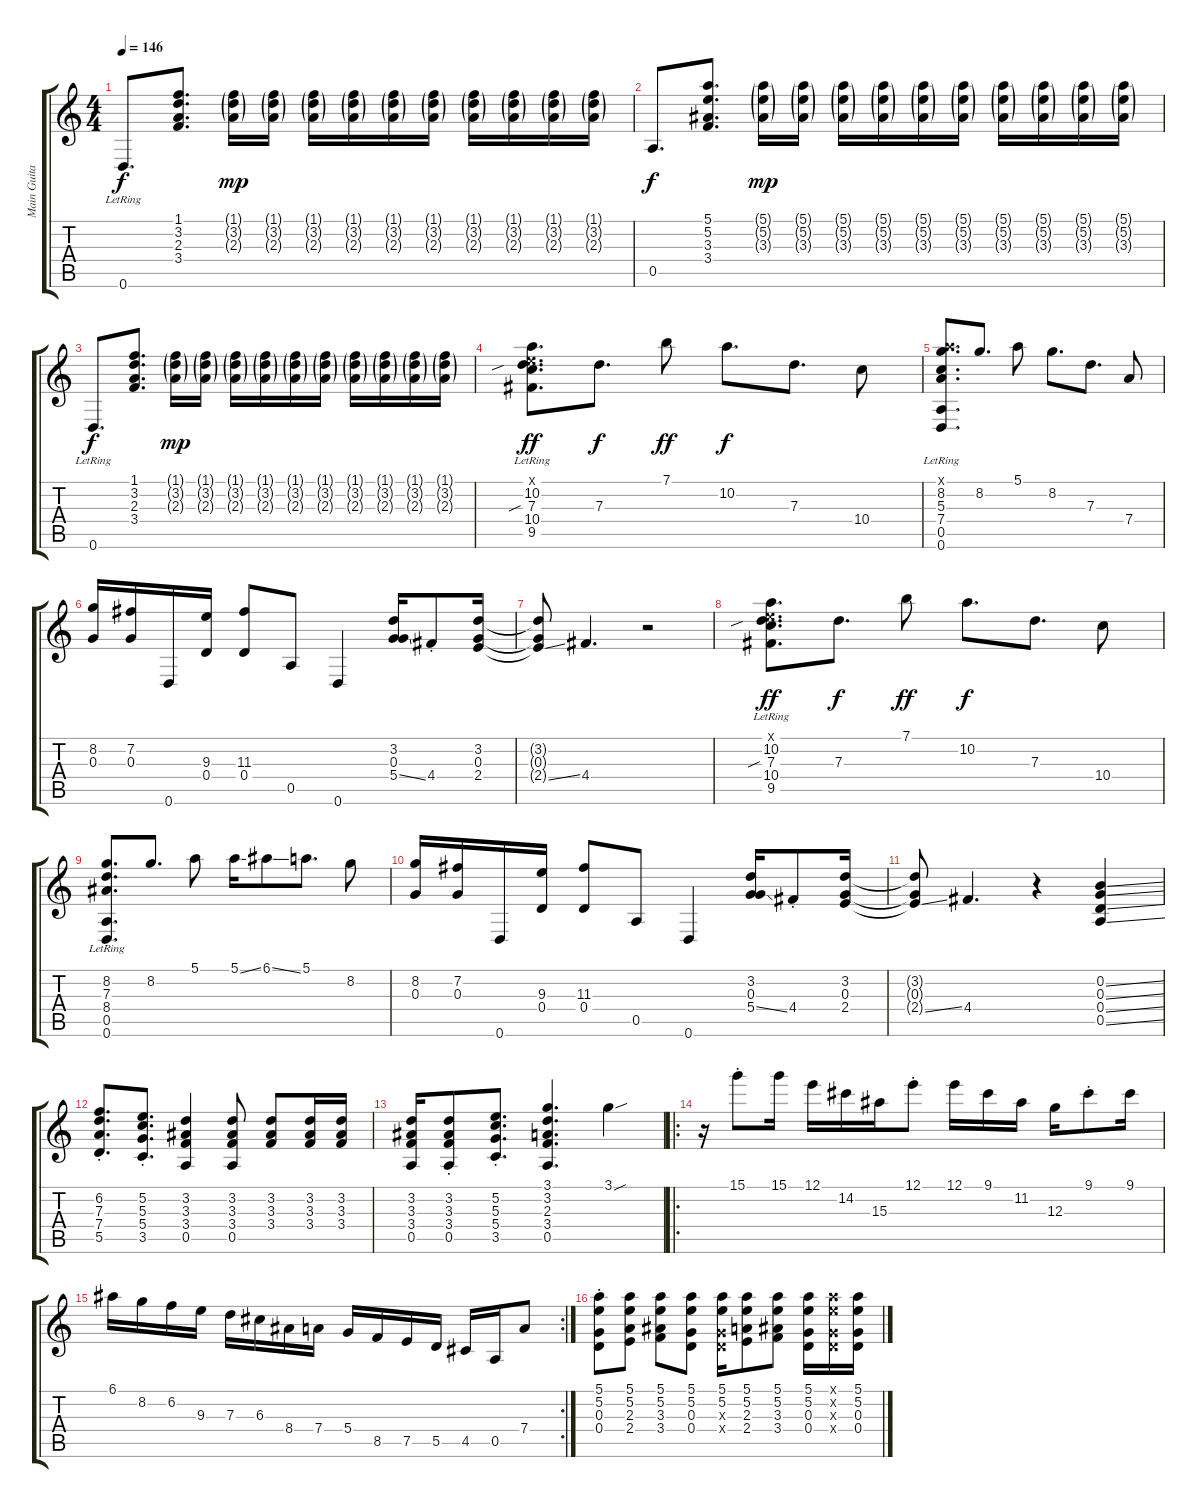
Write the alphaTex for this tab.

\track ("Main Guitar" "Main Guita") {instrument acousticguitarsteel}
\staff {score tabs}
\tuning (E4 B3 G3 D3 A2 D2) {hide}
\ts (4 4)
\tempo 146
\clef g2
\ks c
0.6{lr}.8{d dy f} (1.1 3.2 2.3 3.4).8{d} (1.1{g} 3.2{g} 2.3{g}).16{dy mp} (1.1{g} 3.2{g} 2.3{g}).16 (1.1{g} 3.2{g} 2.3{g}).16 (1.1{g} 3.2{g} 2.3{g}).16 (1.1{g} 3.2{g} 2.3{g}).16 (1.1{g} 3.2{g} 2.3{g}).16 (1.1{g} 3.2{g} 2.3{g}).16 (1.1{g} 3.2{g} 2.3{g}).16 (1.1{g} 3.2{g} 2.3{g}).16 (1.1{g} 3.2{g} 2.3{g}).16 |
0.5.8{d dy f} (5.1 5.2 3.3 3.4).8{d} (5.1{g} 5.2{g} 3.3{g}).16{dy mp} (5.1{g} 5.2{g} 3.3{g}).16 (5.1{g} 5.2{g} 3.3{g}).16 (5.1{g} 5.2{g} 3.3{g}).16 (5.1{g} 5.2{g} 3.3{g}).16 (5.1{g} 5.2{g} 3.3{g}).16 (5.1{g} 5.2{g} 3.3{g}).16 (5.1{g} 5.2{g} 3.3{g}).16 (5.1{g} 5.2{g} 3.3{g}).16 (5.1{g} 5.2{g} 3.3{g}).16 |
0.6{lr}.8{d dy f} (1.1 3.2 2.3 3.4).8{d} (1.1{g} 3.2{g} 2.3{g}).16{dy mp} (1.1{g} 3.2{g} 2.3{g}).16 (1.1{g} 3.2{g} 2.3{g}).16 (1.1{g} 3.2{g} 2.3{g}).16 (1.1{g} 3.2{g} 2.3{g}).16 (1.1{g} 3.2{g} 2.3{g}).16 (1.1{g} 3.2{g} 2.3{g}).16 (1.1{g} 3.2{g} 2.3{g}).16 (1.1{g} 3.2{g} 2.3{g}).16 (1.1{g} 3.2{g} 2.3{g}).16 |
(0.1{x} 10.2 7.3{sib lr} 10.4 9.5).8{d dy ff} 7.3.8{d dy f} 7.1.8{dy ff} 10.2.8{d dy f} 7.3.8{d} 10.4.8 |
(5.1{x} 8.2 5.3 7.4 0.5 0.6{lr}).8{d} 8.2.8{d} 5.1.8 8.2.8{d} 7.3.8{d} 7.4.8 |
(8.2 0.3).16 (7.2 0.3).16 0.6.16 (9.3 0.4).16 (11.3 0.4).8 0.5.8 0.6.4 (3.2 0.3 5.4{ss}).16 4.4{st}.8 (3.2 0.3 2.4).16 |
(3.2{t} 0.3{t} 2.4{ss t}).8 4.4.4{d} r.2 |
(0.1{x} 10.2 7.3{sib lr} 10.4 9.5).8{d dy ff} 7.3.8{d dy f} 7.1.8{dy ff} 10.2.8{d dy f} 7.3.8{d} 10.4.8 |
(8.2 7.3 8.4{lr} 0.5 0.6).8{d} 8.2.8{d} 5.1.8 5.1{ss}.16 6.1{ss}.8 5.1.8{d} 8.2.8 |
(8.2 0.3).16 (7.2 0.3).16 0.6.16 (9.3 0.4).16 (11.3 0.4).8 0.5.8 0.6.4 (3.2 0.3 5.4{ss}).16 4.4{st}.8 (3.2 0.3 2.4).16 |
(3.2{t} 0.3{t} 2.4{ss t}).8 4.4.4{d} r.4 (0.2{ss} 0.3{ss} 0.4{ss} 0.5{ss}).4 |
(6.2{st} 7.3{st} 7.4{st} 5.5{st}).8{d} (5.2{st} 5.3{st} 5.4{st} 3.5{st}).8{d} (3.2 3.3 3.4 0.5).4 (3.2 3.3 3.4 0.5).8 (3.2 3.3 3.4).8 (3.2 3.3 3.4).16 (3.2 3.3 3.4).16 |
(3.2 3.3 3.4 0.5).16 (3.2{st} 3.3{st} 3.4{st} 0.5{st}).8 (5.2{st} 5.3{st} 5.4{st} 3.5{st}).8{d} (3.1 3.2 2.3 3.4 0.5).4{d} 3.1{sou}.4 |
\ro
r.16 15.1{st}.8 15.1.16 12.1.16 14.2.16 15.3.16 12.1{st}.8 12.1.16 9.1.16 11.2.16 12.3.16 9.1{st}.8 9.1.16 |
\rc 2
6.1.16 8.2.16 6.2.16 9.3.16 7.3.16 6.3.16 8.4.16 7.4.16 5.4.16 8.5.16 7.5.16 5.5.16 4.5.16 0.5.16 7.4.8 |
(5.1{st} 5.2{st} 0.3{st} 0.4{st}).8 (5.1 5.2 2.3 2.4).8 (5.1 5.2 3.3 3.4).8 (5.1 5.2 0.3 0.4).8 (5.1 5.2 0.3{x} 0.4{x}).16 (5.1 5.2 2.3 2.4).8 (5.1 5.2 3.3 3.4).8 (5.1 5.2 0.3 0.4).16 (5.1{x} 5.2{x} 0.3{x} 0.4{x}).16 (5.1 5.2 0.3 0.4).16
